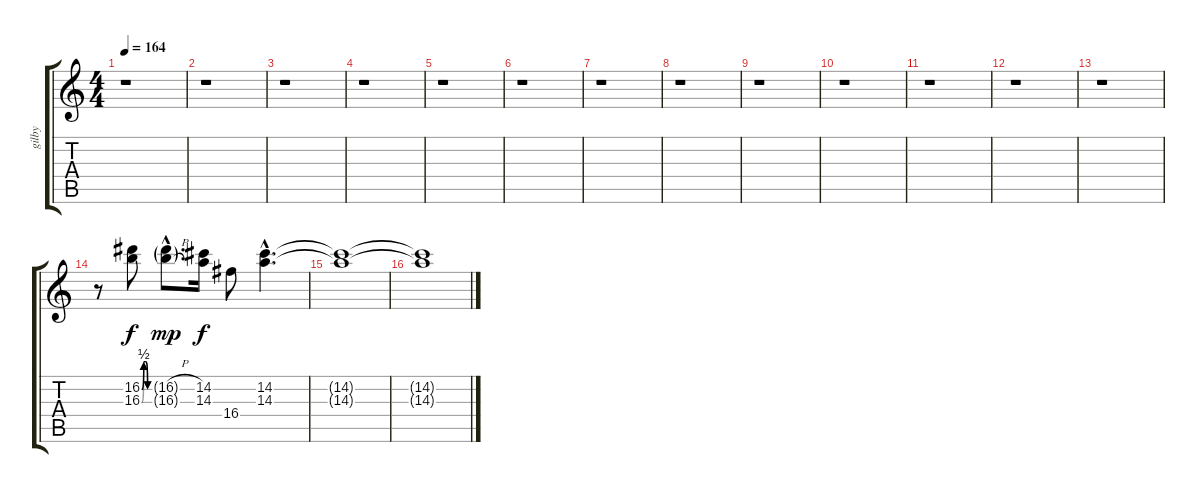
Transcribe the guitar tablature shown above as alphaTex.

\track ("gilby" "gilby") {instrument overdrivenguitar}
\staff {score tabs}
\tuning (E4 B3 G3 D3 A2 E2) {hide}
\ts (4 4)
\tempo 164
\clef g2
\ks c
r.1{dy f instrument overdrivenguitar} |
r.1 |
r.1 |
r.1 |
r.1 |
r.1 |
r.1 |
r.1 |
r.1 |
r.1 |
r.1 |
r.1 |
r.1 |
r.8 (16.2{be (custom 0 0 15 2 30 2 45 0 60 0)} 16.3{be (custom 0 0 15 2 30 2 45 0 60 0)}).8 (16.2{h g hac} 16.3{h g hac}).8{d dy mp} (14.2 14.3).16{dy f} 16.4.8 (14.2{hac} 14.3{hac}).4{d} |
(14.2{t} 14.3{t}).1 |
(14.2{t} 14.3{t}).1
